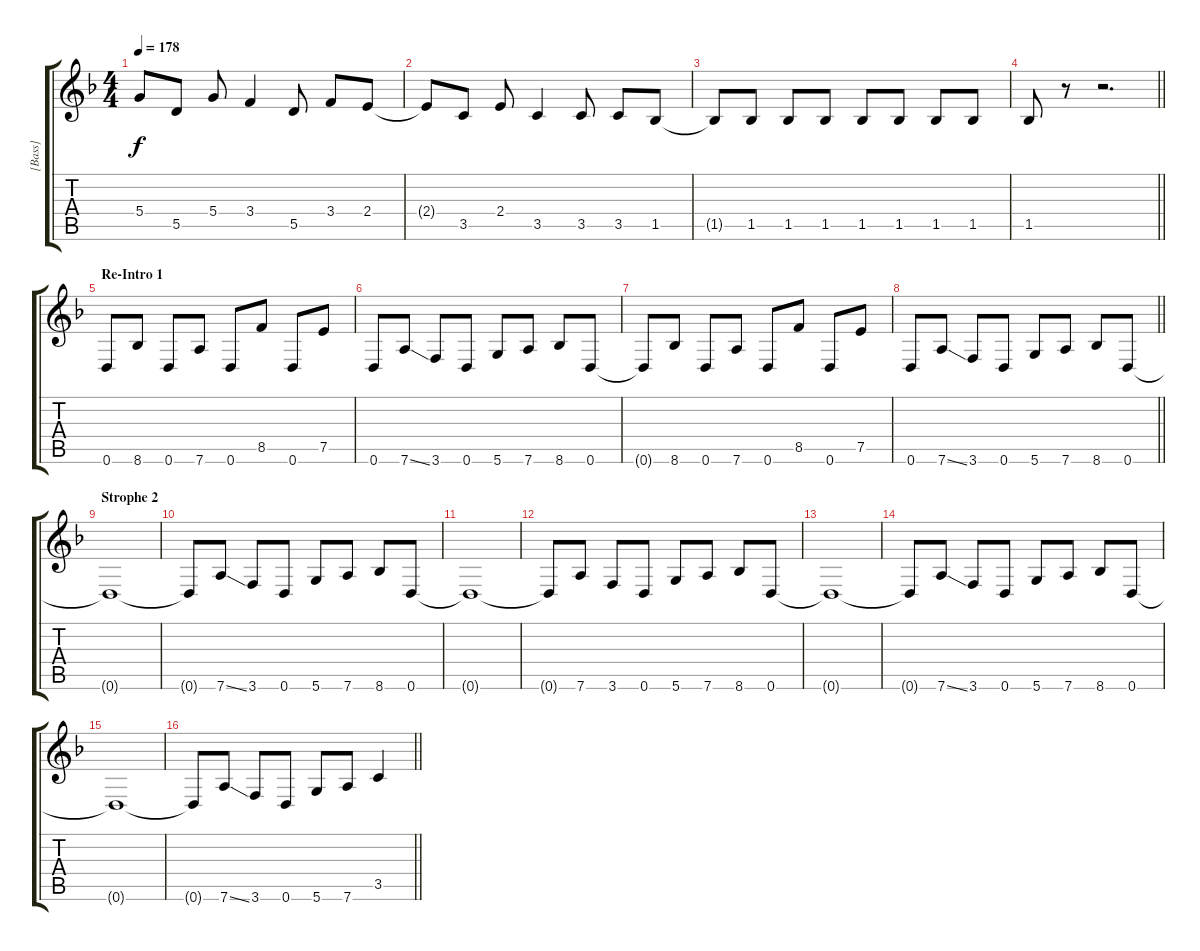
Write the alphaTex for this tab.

\track ("[Bass]" "[Bass]") {instrument electricbassfinger}
\staff {score tabs}
\tuning (E4 B3 G3 D3 A2 D2) {hide}
\ts (4 4)
\tempo 178
\clef g2
\ks dminor
5.4{t}.8{dy f} 5.5.8 5.4.8 3.4.4 5.5.8 3.4.8 2.4.8 |
2.4{t}.8 3.5.8 2.4.8 3.5.4 3.5.8 3.5.8 1.5.8 |
1.5{t}.8 1.5.8 1.5.8 1.5.8 1.5.8 1.5.8 1.5.8 1.5.8 |
\barLineRight lightlight
1.5.8 r.8 r.2{d} |
\section ("" "Re-Intro 1")
0.6.8 8.6.8 0.6.8 7.6.8 0.6.8 8.5.8 0.6.8 7.5.8 |
0.6.8 7.6{ss}.8 3.6.8 0.6.8 5.6.8 7.6.8 8.6.8 0.6.8 |
0.6{t}.8 8.6.8 0.6.8 7.6.8 0.6.8 8.5.8 0.6.8 7.5.8 |
\barLineRight lightlight
0.6.8 7.6{ss}.8 3.6.8 0.6.8 5.6.8 7.6.8 8.6.8 0.6.8 |
\section ("" "Strophe 2")
0.6{t}.1 |
0.6{t}.8 7.6{ss}.8 3.6.8 0.6.8 5.6.8 7.6.8 8.6.8 0.6.8 |
0.6{t}.1 |
0.6{t}.8 7.6.8 3.6.8 0.6.8 5.6.8 7.6.8 8.6.8 0.6.8 |
0.6{t}.1 |
0.6{t}.8 7.6{ss}.8 3.6.8 0.6.8 5.6.8 7.6.8 8.6.8 0.6.8 |
0.6{t}.1 |
\barLineRight lightlight
0.6{t}.8 7.6{ss}.8 3.6.8 0.6.8 5.6.8 7.6.8 3.5.4
